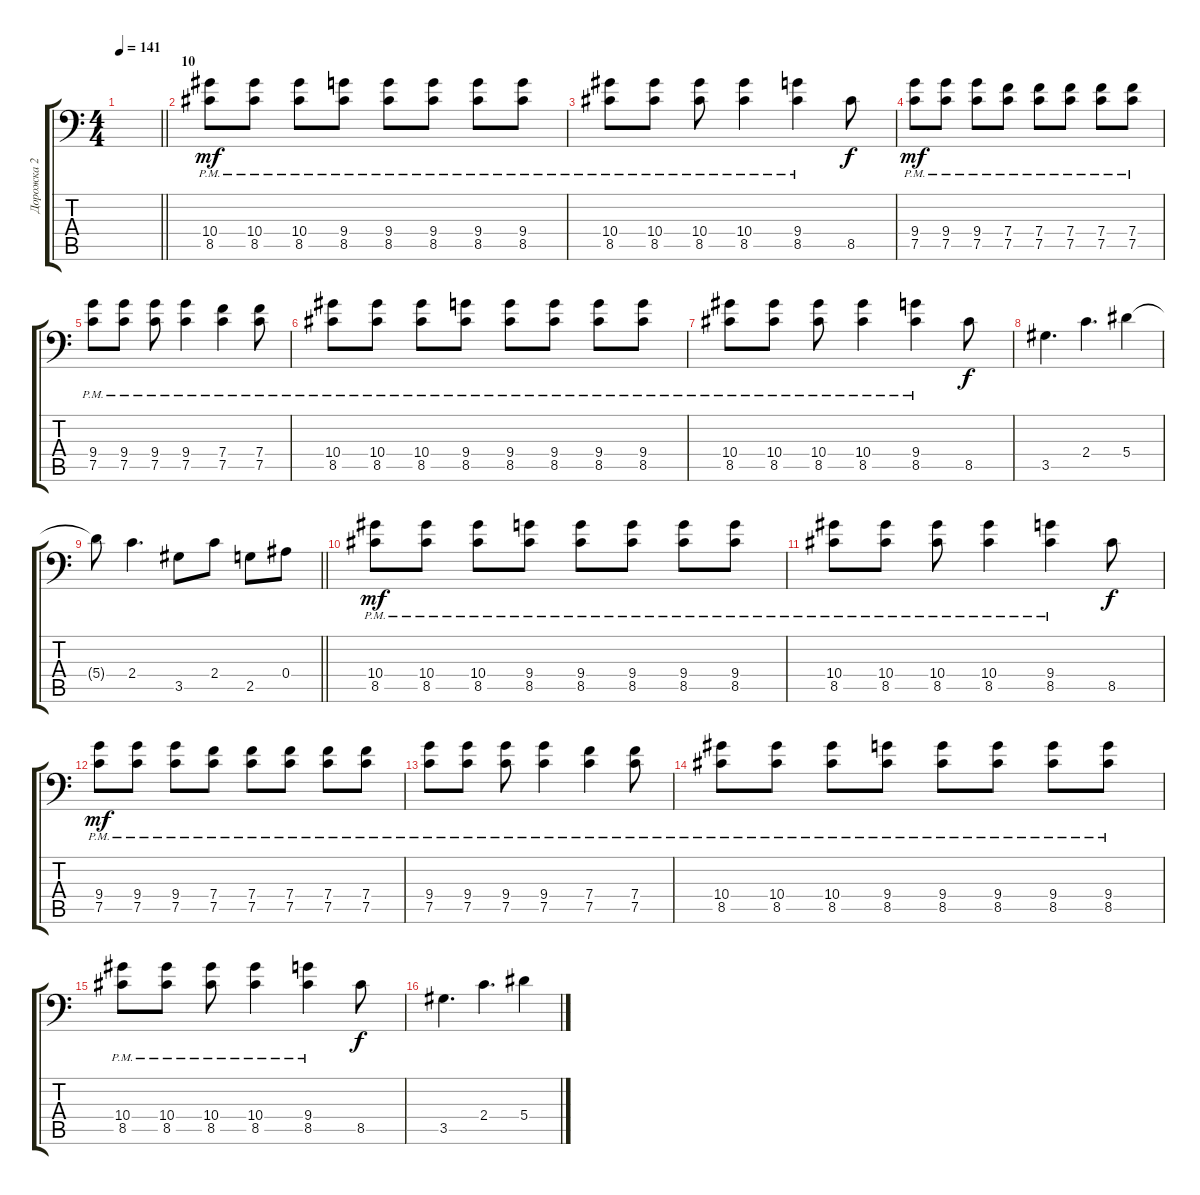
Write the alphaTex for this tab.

\track ("Дорожка 2" "Дорожка 2") {instrument overdrivenguitar}
\staff {score tabs}
\tuning (C4 G3 Eb3 Bb2 F2 Bb1) {hide}
\ts (4 4)
\tempo 141
\clef f4
\barLineRight lightlight
\ks c
|
\section ("" "10")
(10.4{pm} 8.5{pm}).8{dy mf instrument overdrivenguitar} (10.4{pm} 8.5{pm}).8 (10.4{pm} 8.5{pm}).8 (9.4{pm} 8.5{pm}).8 (9.4{pm} 8.5{pm}).8 (9.4{pm} 8.5{pm}).8 (9.4{pm} 8.5{pm}).8 (9.4{pm} 8.5{pm}).8 |
(10.4{pm} 8.5{pm}).8 (10.4{pm} 8.5{pm}).8 (10.4{pm} 8.5{pm}).8 (10.4{pm} 8.5{pm}).4 (9.4{pm} 8.5{pm}).4 8.5.8{dy f} |
(9.4{pm} 7.5{pm}).8{dy mf} (9.4{pm} 7.5{pm}).8 (9.4{pm} 7.5{pm}).8 (7.4{pm} 7.5{pm}).8 (7.4{pm} 7.5{pm}).8 (7.4{pm} 7.5{pm}).8 (7.4{pm} 7.5{pm}).8 (7.4{pm} 7.5{pm}).8 |
(9.4{pm} 7.5{pm}).8 (9.4{pm} 7.5{pm}).8 (9.4{pm} 7.5{pm}).8 (9.4{pm} 7.5{pm}).4 (7.4{pm} 7.5{pm}).4 (7.4{pm} 7.5{pm}).8 |
(10.4{pm} 8.5{pm}).8 (10.4{pm} 8.5{pm}).8 (10.4{pm} 8.5{pm}).8 (9.4{pm} 8.5{pm}).8 (9.4{pm} 8.5{pm}).8 (9.4{pm} 8.5{pm}).8 (9.4{pm} 8.5{pm}).8 (9.4{pm} 8.5{pm}).8 |
(10.4{pm} 8.5{pm}).8 (10.4{pm} 8.5{pm}).8 (10.4{pm} 8.5{pm}).8 (10.4{pm} 8.5{pm}).4 (9.4{pm} 8.5{pm}).4 8.5.8{dy f} |
3.5.4{d} 2.4.4{d} 5.4.4 |
\barLineRight lightlight
5.4{t}.8 2.4.4{d} 3.5.8 2.4.8 2.5.8 0.4.8 |
(10.4{pm} 8.5{pm}).8{dy mf} (10.4{pm} 8.5{pm}).8 (10.4{pm} 8.5{pm}).8 (9.4{pm} 8.5{pm}).8 (9.4{pm} 8.5{pm}).8 (9.4{pm} 8.5{pm}).8 (9.4{pm} 8.5{pm}).8 (9.4{pm} 8.5{pm}).8 |
(10.4{pm} 8.5{pm}).8 (10.4{pm} 8.5{pm}).8 (10.4{pm} 8.5{pm}).8 (10.4{pm} 8.5{pm}).4 (9.4{pm} 8.5{pm}).4 8.5.8{dy f} |
(9.4{pm} 7.5{pm}).8{dy mf} (9.4{pm} 7.5{pm}).8 (9.4{pm} 7.5{pm}).8 (7.4{pm} 7.5{pm}).8 (7.4{pm} 7.5{pm}).8 (7.4{pm} 7.5{pm}).8 (7.4{pm} 7.5{pm}).8 (7.4{pm} 7.5{pm}).8 |
(9.4{pm} 7.5{pm}).8 (9.4{pm} 7.5{pm}).8 (9.4{pm} 7.5{pm}).8 (9.4{pm} 7.5{pm}).4 (7.4{pm} 7.5{pm}).4 (7.4{pm} 7.5{pm}).8 |
(10.4{pm} 8.5{pm}).8 (10.4{pm} 8.5{pm}).8 (10.4{pm} 8.5{pm}).8 (9.4{pm} 8.5{pm}).8 (9.4{pm} 8.5{pm}).8 (9.4{pm} 8.5{pm}).8 (9.4{pm} 8.5{pm}).8 (9.4{pm} 8.5{pm}).8 |
(10.4{pm} 8.5{pm}).8 (10.4{pm} 8.5{pm}).8 (10.4{pm} 8.5{pm}).8 (10.4{pm} 8.5{pm}).4 (9.4{pm} 8.5{pm}).4 8.5.8{dy f} |
3.5.4{d} 2.4.4{d} 5.4.4
